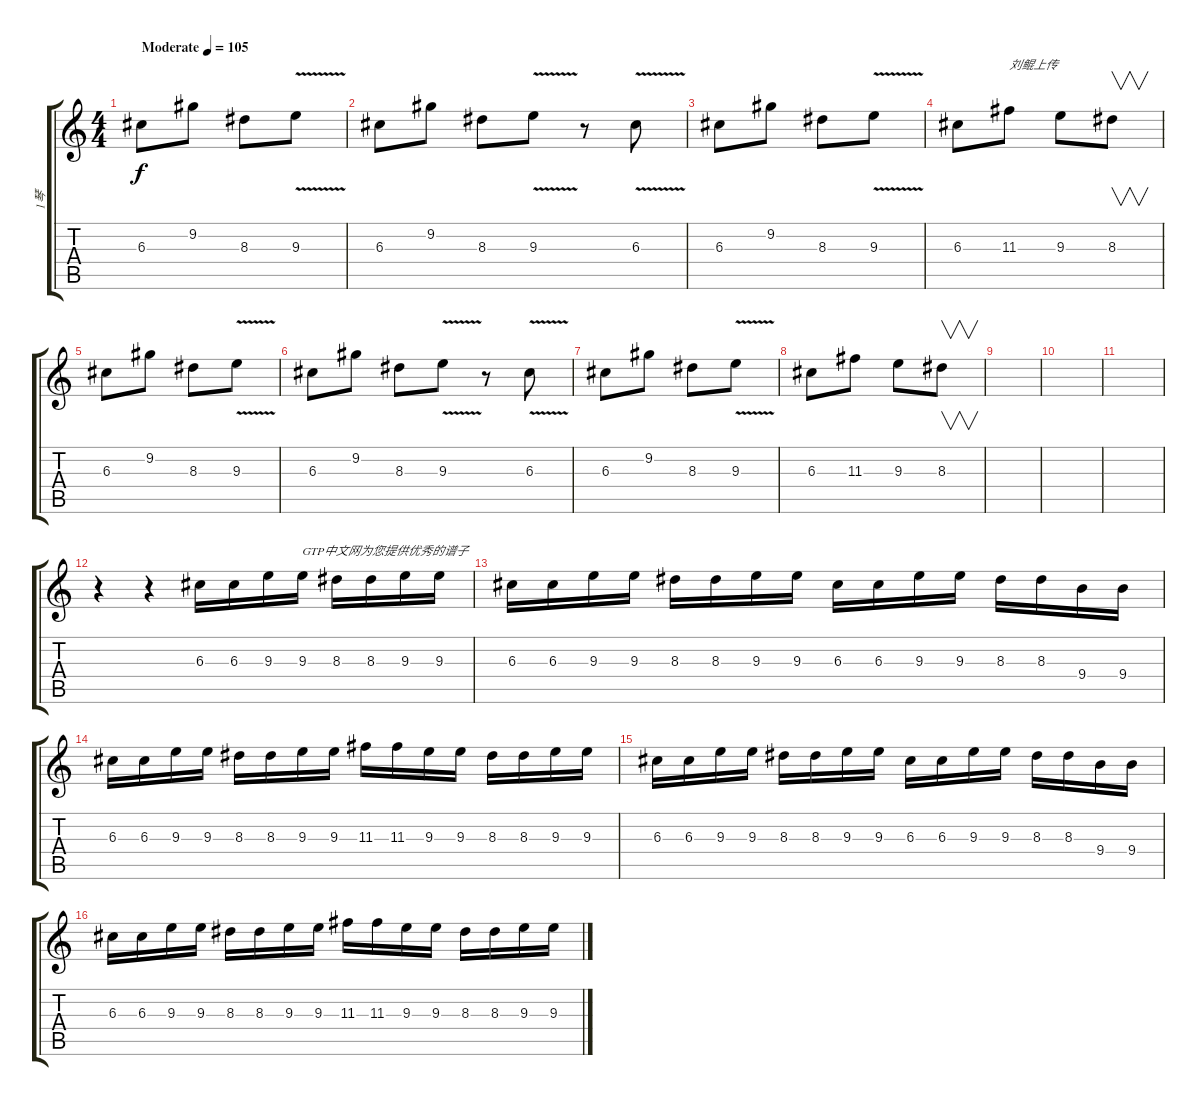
\track ("1琴" "1琴") {instrument distortionguitar}
\staff {score tabs}
\tuning (E4 B3 G3 D3 A2 E2) {hide}
\ts (4 4)
\tempo (105 "Moderate")
\clef g2
\ks c
6.3.8{dy f instrument distortionguitar} 9.2.8 8.3.8 9.3{v}.8 |
6.3.8 9.2.8 8.3.8 9.3{v}.8 r.8 6.3{v}.8 |
6.3.8 9.2.8 8.3.8 9.3{v}.8 |
6.3.8 11.3.8{txt "刘鲲上传"} 9.3.8 8.3.8{v} |
6.3.8 9.2.8 8.3.8 9.3{v}.8 |
6.3.8 9.2.8 8.3.8 9.3{v}.8 r.8 6.3{v}.8 |
6.3.8 9.2.8 8.3.8 9.3{v}.8 |
6.3.8 11.3.8 9.3.8 8.3.8{v} |
|
|
|
r.4 r.4 6.3.16 6.3.16 9.3.16 9.3.16{txt "GTP中文网为您提供优秀的谱子"} 8.3.16 8.3.16 9.3.16 9.3.16 |
6.3.16 6.3.16 9.3.16 9.3.16 8.3.16 8.3.16 9.3.16 9.3.16 6.3.16 6.3.16 9.3.16 9.3.16 8.3.16 8.3.16 9.4.16 9.4.16 |
6.3.16 6.3.16 9.3.16 9.3.16 8.3.16 8.3.16 9.3.16 9.3.16 11.3.16 11.3.16 9.3.16 9.3.16 8.3.16 8.3.16 9.3.16 9.3.16 |
6.3.16 6.3.16 9.3.16 9.3.16 8.3.16 8.3.16 9.3.16 9.3.16 6.3.16 6.3.16 9.3.16 9.3.16 8.3.16 8.3.16 9.4.16 9.4.16 |
6.3.16 6.3.16 9.3.16 9.3.16 8.3.16 8.3.16 9.3.16 9.3.16 11.3.16 11.3.16 9.3.16 9.3.16 8.3.16 8.3.16 9.3.16 9.3.16
